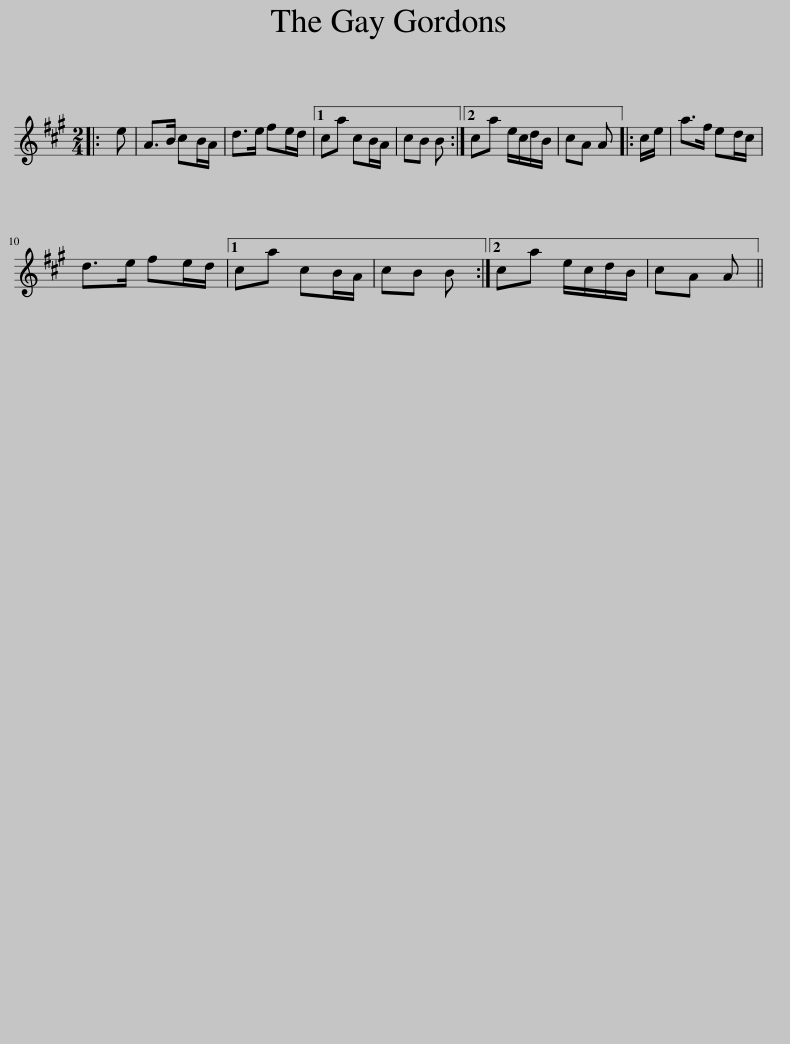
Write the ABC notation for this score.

X:1
L:1/8
M:2/4
I:linebreak $
K:A
V:1 treble
V:1
|: e | A>B cB/A/ | d>e fe/d/ |1 ca cB/A/ | cB B :|2 %5
 ca e/c/d/B/ | cA A |: c/e/ | a>f ed/c/ |$ d>e fe/d/ |1 %10
 ca cB/A/ | cB B :|2 ca e/c/d/B/ | cA A || %14
